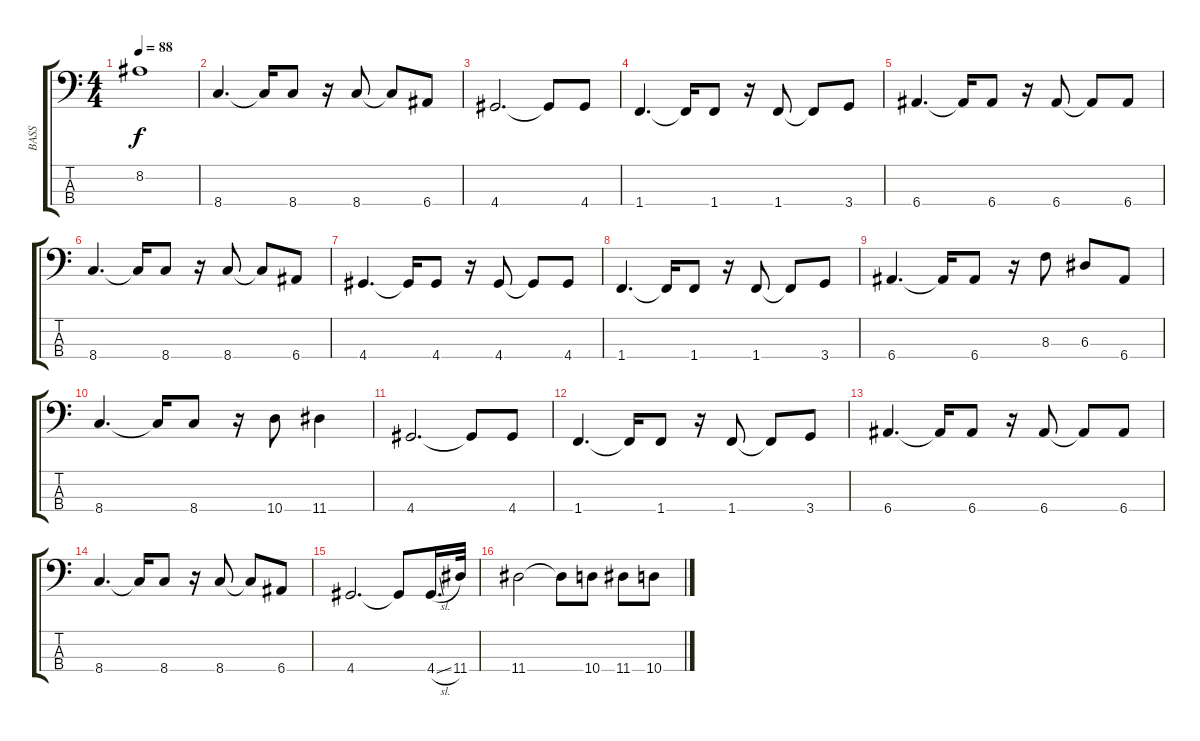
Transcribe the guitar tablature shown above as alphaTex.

\track ("BASS" "BASS") {instrument electricbasspick}
\staff {score tabs}
\tuning (G2 D2 A1 E1) {hide}
\ts (4 4)
\tempo 88
\clef f4
\ks c
8.2.1{dy f} |
8.4.4{d} 8.4{t}.16 8.4.8 r.16 8.4.8 8.4{t}.8 6.4.8 |
4.4.2{d} 4.4{t}.8 4.4.8 |
1.4.4{d} 1.4{t}.16 1.4.8 r.16 1.4.8 1.4{t}.8 3.4.8 |
6.4.4{d} 6.4{t}.16 6.4.8 r.16 6.4.8 6.4{t}.8 6.4.8 |
8.4.4{d} 8.4{t}.16 8.4.8 r.16 8.4.8 8.4{t}.8 6.4.8 |
4.4.4{d} 4.4{t}.16 4.4.8 r.16 4.4.8 4.4{t}.8 4.4.8 |
1.4.4{d} 1.4{t}.16 1.4.8 r.16 1.4.8 1.4{t}.8 3.4.8 |
6.4.4{d} 6.4{t}.16 6.4.8 r.16 8.3.8 6.3.8 6.4.8 |
8.4.4{d} 8.4{t}.16{txt ""} 8.4.8 r.16 10.4.8 11.4.4 |
4.4.2{d} 4.4{t}.8 4.4.8 |
1.4.4{d} 1.4{t}.16 1.4.8 r.16 1.4.8 1.4{t}.8 3.4.8 |
6.4.4{d} 6.4{t}.16 6.4.8 r.16 6.4.8 6.4{t}.8 6.4.8 |
8.4.4{d} 8.4{t}.16 8.4.8 r.16 8.4.8 8.4{t}.8 6.4.8 |
4.4.2{d} 4.4{t}.8 4.4{sl}.16{d} 11.4.32 |
11.4.2 11.4{t}.8 10.4.8 11.4.8 10.4.8
